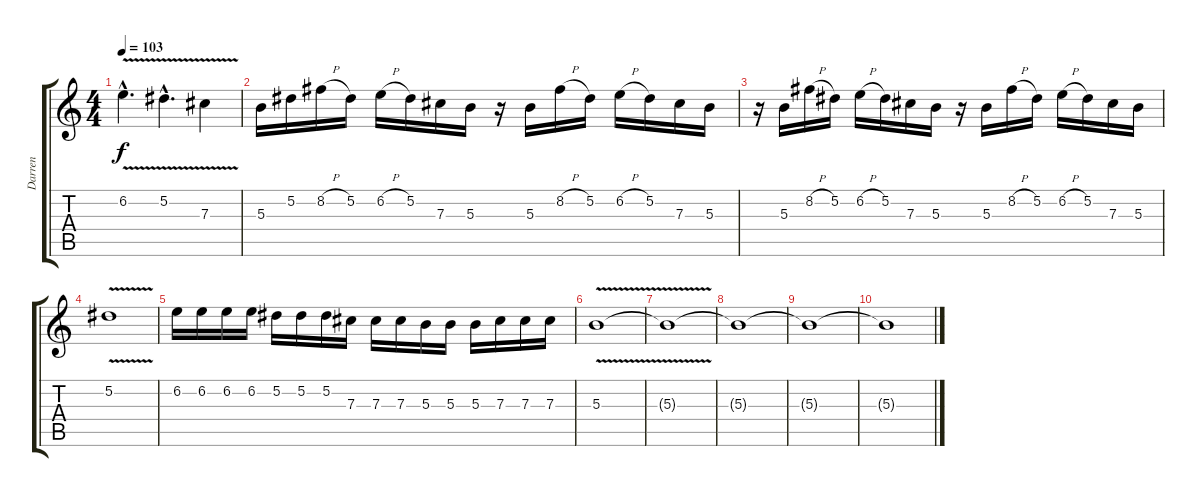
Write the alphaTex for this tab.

\track ("Darren" "Darren") {instrument distortionguitar}
\staff {score tabs}
\tuning (Eb4 Bb3 Gb3 Db3 Ab2 Db2) {hide}
\ts (4 4)
\tempo 103
\clef g2
\ks c
6.2{v hac}.4{d dy f} 5.2{v hac}.4{d} 7.3{v}.4 |
5.3.16 5.2.16 8.2{h}.16 5.2.16 6.2{h}.16 5.2.16 7.3.16 5.3.16 r.16 5.3.16 8.2{h}.16 5.2.16 6.2{h}.16 5.2.16 7.3.16 5.3.16 |
r.16 5.3.16 8.2{h}.16 5.2.16 6.2{h}.16 5.2.16 7.3.16 5.3.16 r.16 5.3.16 8.2{h}.16 5.2.16 6.2{h}.16 5.2.16 7.3.16 5.3.16 |
5.2{v}.1 |
6.2.16 6.2.16 6.2.16 6.2.16 5.2.16 5.2.16 5.2.16 7.3.16 7.3.16 7.3.16 5.3.16 5.3.16 5.3.16 7.3.16 7.3.16 7.3.16 |
5.3{v}.1 |
5.3{t}.1{volume 4} |
5.3{t}.1 |
5.3{t}.1 |
5.3{t}.1
